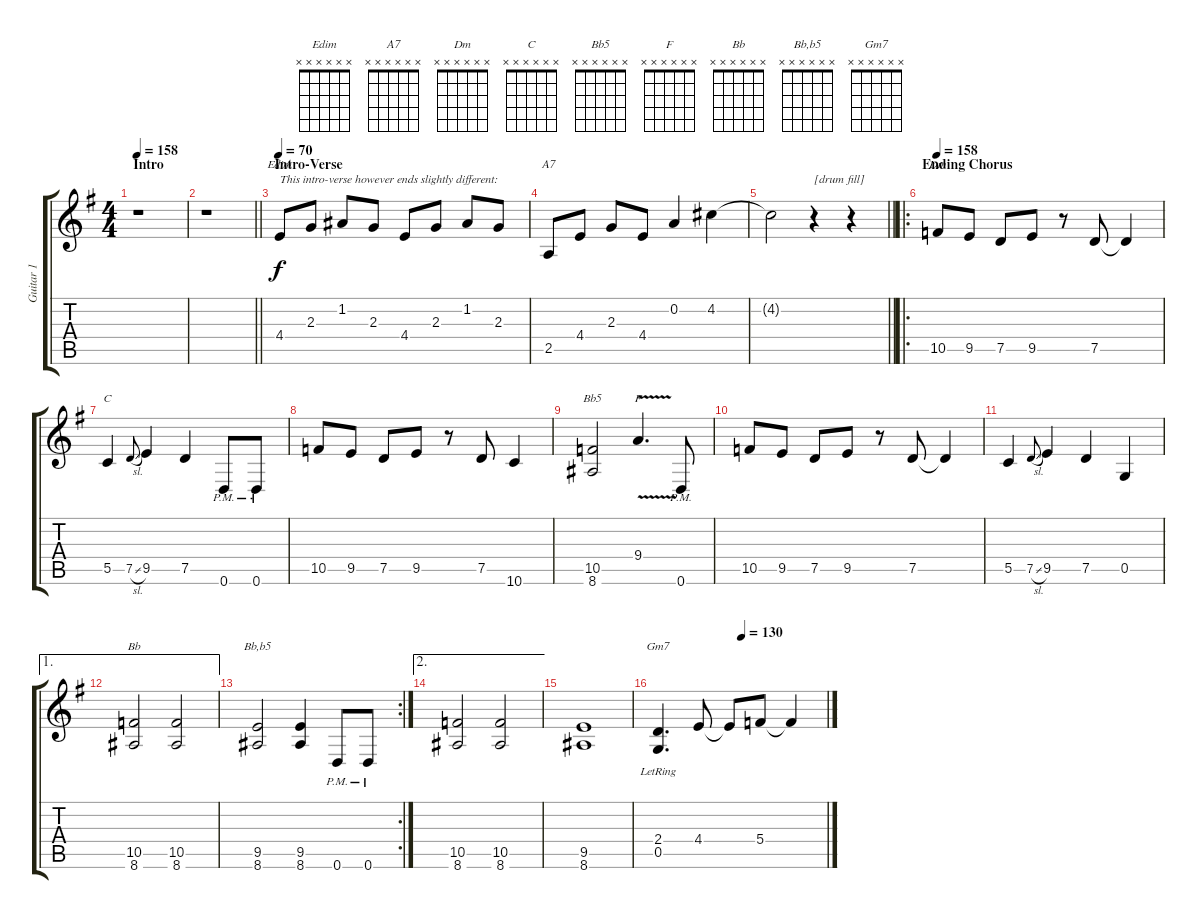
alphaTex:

\track ("Guitar 1" "Guitar 1") {instrument electricguitarclean}
\staff {score tabs}
\tuning (D4 A3 F3 C3 G2 D2) {hide}
\chord ("Edim" x x x x x x)
\chord ("A7" x x x x x x)
\chord ("Dm" x x x x x x)
\chord ("C" x x x x x x)
\chord ("Bb5" x x x x x x)
\chord ("F" x x x x x x)
\chord ("Bb" x x x x x x)
\chord ("Bb,b5" x x x x x x)
\chord ("Gm7" x x x x x x)
\ts (4 4)
\section ("" "Intro")
\tempo 158
\clef g2
\ks eminor
r.1{dy f} |
\barLineRight lightlight
r.1 |
\section ("" "Intro-Verse")
\tempo 70
4.4.8{ch "Edim" txt "This intro-verse however ends slightly different:"} 2.3.8 1.2.8 2.3.8 4.4.8 2.3.8 1.2.8 2.3.8 |
2.5.8{ch "A7"} 4.4.8 2.3.8 4.4.8 0.2.4 4.2.4 |
\barLineRight lightlight
4.2{t}.2 r.4{txt "[drum fill]"} r.4 |
\ro
\section ("" "Ending Chorus")
\tempo 158
10.5.8{ch "Dm" balance 2 instrument overdrivenguitar} 9.5.8 7.5.8 9.5.8 r.8 7.5.8 7.5{t}.4 |
5.5.4{ch "C"} 7.5{sl}.8{gr onbeat} 9.5.4 7.5.4 0.6{pm}.8 0.6{pm}.8 |
10.5.8 9.5.8 7.5.8 9.5.8 r.8 7.5.8 10.6.4 |
(10.5 8.6).2{ch "Bb5"} 9.4{v}.4{d ch "F"} 0.6{pm}.8 |
10.5.8 9.5.8 7.5.8 9.5.8 r.8 7.5.8 7.5{t}.4 |
5.5.4 7.5{sl}.8{gr onbeat} 9.5.4 7.5.4 0.5.4 |
\ae 1
(10.5 8.6).2{ch "Bb"} (10.5 8.6).2 |
\rc 2
(9.5 8.6).2{ch "Bb,b5"} (9.5 8.6).4 0.6{pm}.8 0.6{pm}.8 |
\ae 2
(10.5 8.6).2{balance 8} (10.5 8.6).2 |
(9.5 8.6).1 |
\tempo (130 0.5)
(2.4 0.5{lr}).4{d ch "Gm7"} 4.4.8 4.4{t}.8 5.4.8 5.4{t}.4
